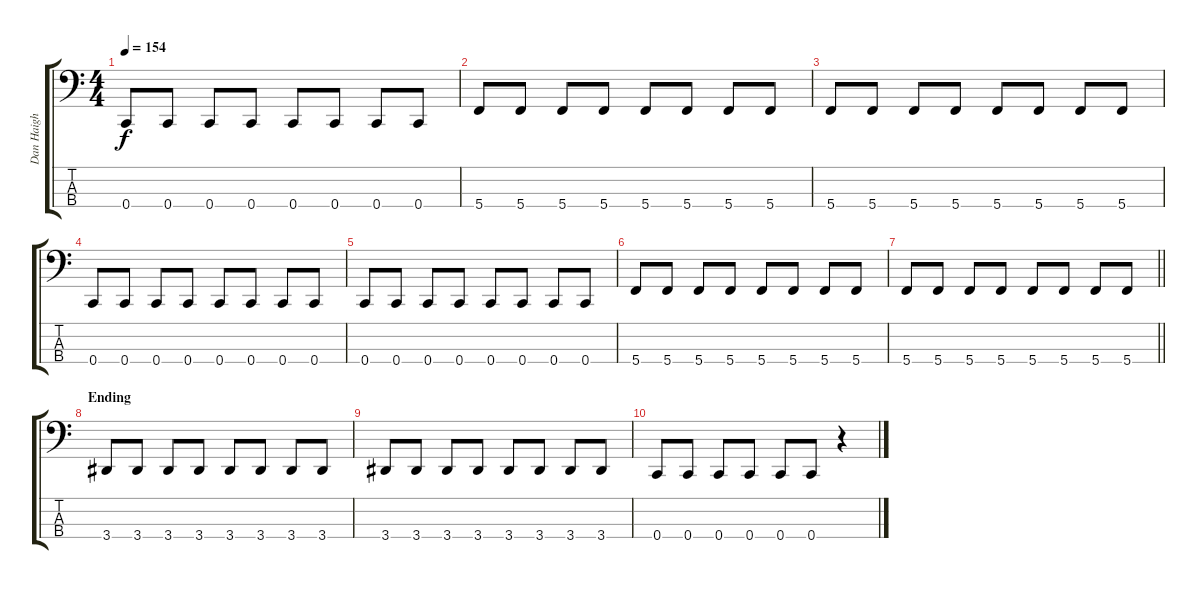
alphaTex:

\track ("Dan Haigh" "Dan Haigh") {instrument electricbassfinger}
\staff {score tabs}
\tuning (F2 C2 G1 C1) {hide}
\ts (4 4)
\tempo 154
\clef f4
\ks c
0.4.8{dy f} 0.4.8 0.4.8 0.4.8 0.4.8 0.4.8 0.4.8 0.4.8 |
5.4.8 5.4.8 5.4.8 5.4.8 5.4.8 5.4.8 5.4.8 5.4.8 |
5.4.8 5.4.8 5.4.8 5.4.8 5.4.8 5.4.8 5.4.8 5.4.8 |
0.4.8 0.4.8 0.4.8 0.4.8 0.4.8 0.4.8 0.4.8 0.4.8 |
0.4.8 0.4.8 0.4.8 0.4.8 0.4.8 0.4.8 0.4.8 0.4.8 |
5.4.8 5.4.8 5.4.8 5.4.8 5.4.8 5.4.8 5.4.8 5.4.8 |
\barLineRight lightlight
5.4.8 5.4.8 5.4.8 5.4.8 5.4.8 5.4.8 5.4.8 5.4.8 |
\section ("" "Ending")
3.4.8 3.4.8 3.4.8 3.4.8 3.4.8 3.4.8 3.4.8 3.4.8 |
3.4.8 3.4.8 3.4.8 3.4.8 3.4.8 3.4.8 3.4.8 3.4.8 |
0.4.8 0.4.8 0.4.8 0.4.8 0.4.8 0.4.8 r.4
